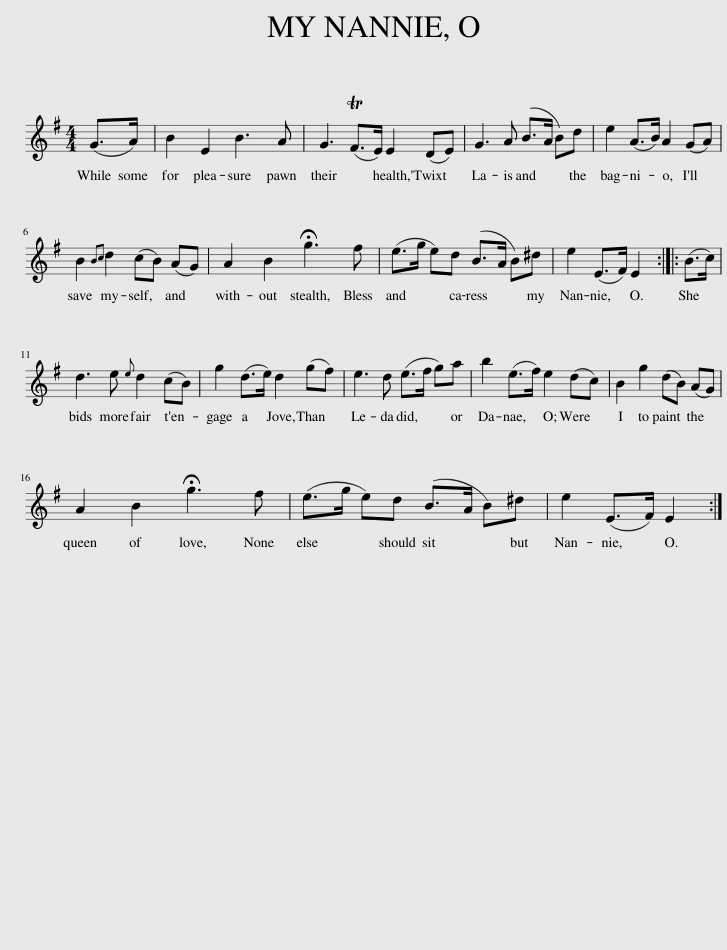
X:1
L:1/8
M:4/4
I:linebreak $
K:Emin
V:1 treble
V:1
 (G>A) | B2 E2 B3 A | G3 (TF>E) E2 (DE) | G3 A (B>A B)d | e2 (A>B) A2 (GA) |$ %5
 B2{Bc} d2 (cB) (AG) | A2 B2 !fermata!g3 f | (e>g e)d (B>A B)^d | e2 (E>F) E2 :: (B>c) |$ %10
 d3 e{e} d2 (cB) | g2 (d>e) d2 (gf) | e3 d (e>f g)a | b2 (e>f) e2 (dc) | B2 g2 (dB) (AG) |$ %15
 A2 B2 !fermata!g3 f | (e>g e)d (B>A B)^d | e2 (E>F) E2 :| %18
